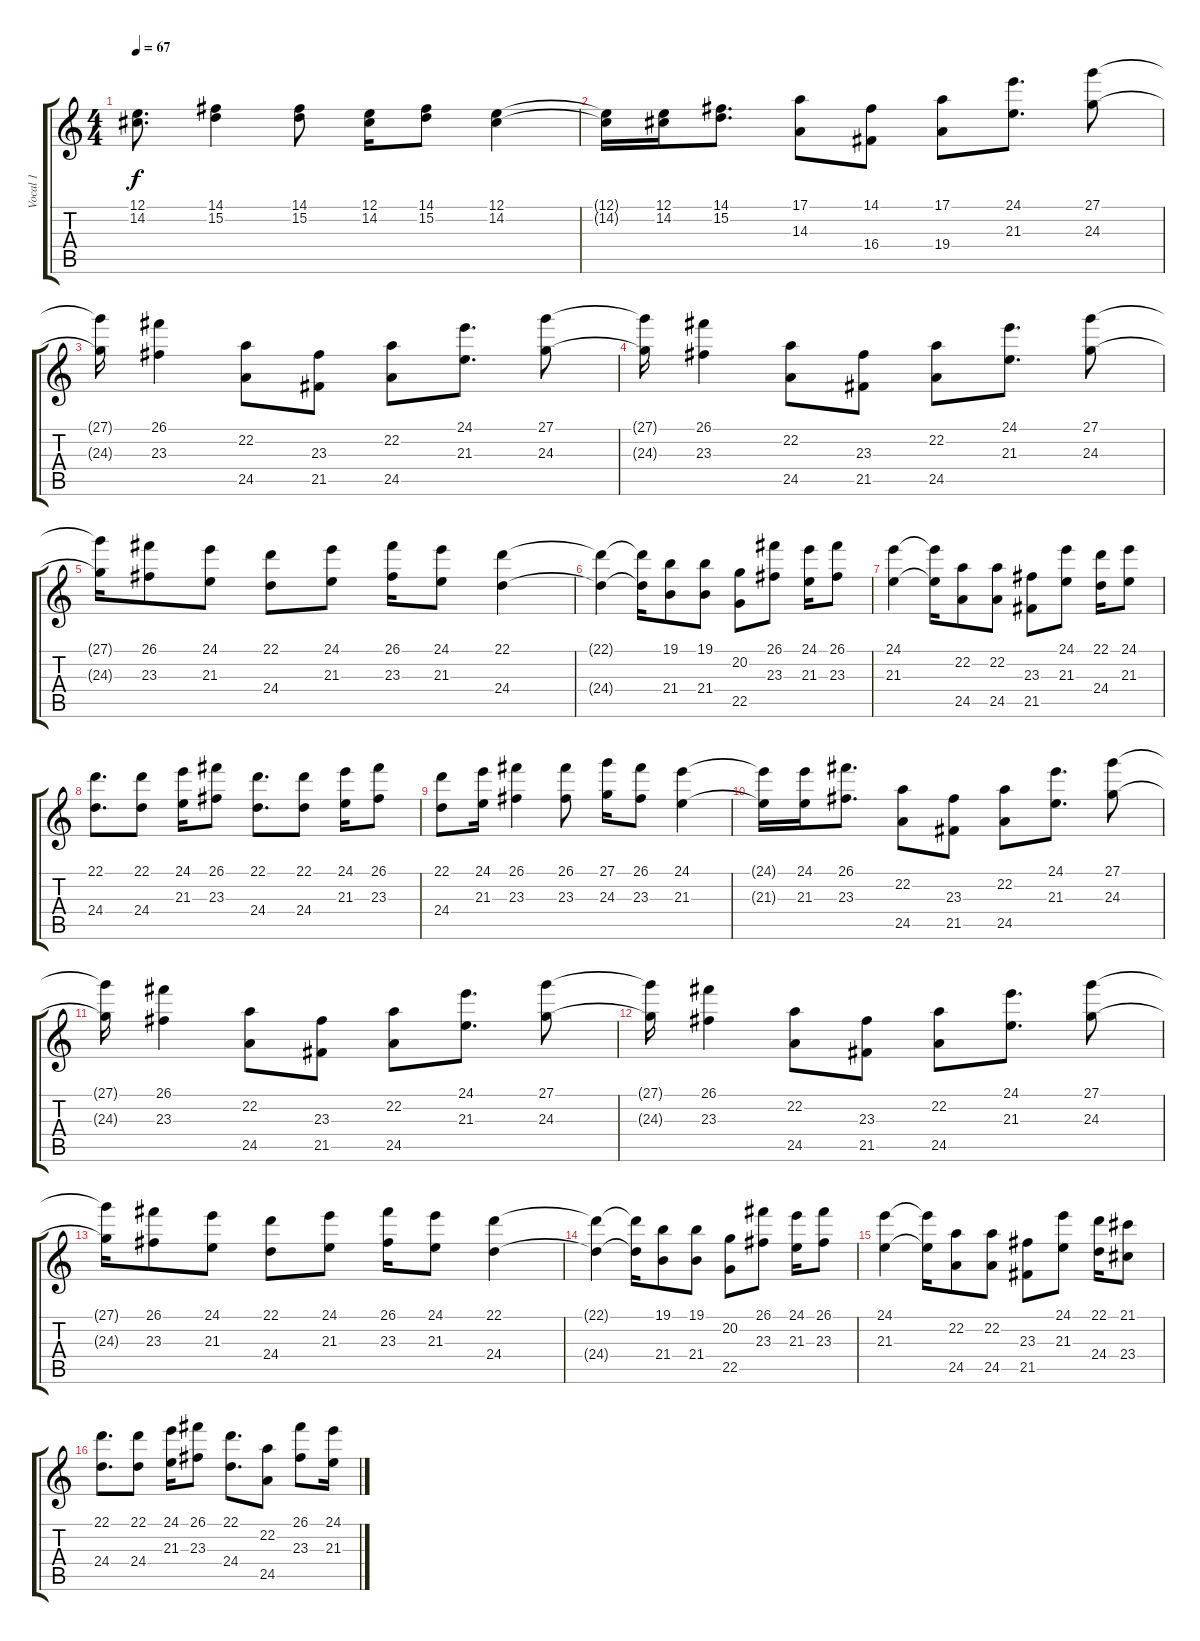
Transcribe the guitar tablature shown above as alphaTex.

\track ("Vocal 1" "Vocal 1") {instrument flute}
\staff {score tabs}
\tuning (E4 B3 G3 D3 A2 E2) {hide}
\ts (4 4)
\tempo 67
\clef g2
\ks c
(12.1 14.2).8{d dy f} (14.1 15.2).4 (14.1 15.2).8 (12.1 14.2).16 (14.1 15.2).8 (12.1 14.2).4 |
(12.1{t} 14.2{t}).16 (12.1 14.2).16 (14.1 15.2).8{d} (17.1 14.3).8 (14.1 16.4).8 (17.1 19.4).8 (24.1 21.3).8{d} (27.1 24.3).8 |
(27.1{t} 24.3{t}).16 (26.1 23.3).4 (22.2 24.5).8 (23.3 21.5).8 (22.2 24.5).8 (24.1 21.3).8{d} (27.1 24.3).8 |
(27.1{t} 24.3{t}).16 (26.1 23.3).4 (22.2 24.5).8 (23.3 21.5).8 (22.2 24.5).8 (24.1 21.3).8{d} (27.1 24.3).8 |
(27.1{t} 24.3{t}).16 (26.1 23.3).8 (24.1 21.3).8 (22.1 24.4).8 (24.1 21.3).8 (26.1 23.3).16 (24.1 21.3).8 (22.1 24.4).4 |
(22.1{t} 24.4{t}).4 (22.1{t} 24.4{t}).16 (19.1 21.4).8 (19.1 21.4).8 (20.2 22.5).8 (26.1 23.3).8 (24.1 21.3).16 (26.1 23.3).8 |
(24.1 21.3).4 (24.1{t} 21.3{t}).16 (22.2 24.5).8 (22.2 24.5).8 (23.3 21.5).8 (24.1 21.3).8 (22.1 24.4).16 (24.1 21.3).8 |
(22.1 24.4).8{d} (22.1 24.4).8 (24.1 21.3).16 (26.1 23.3).8 (22.1 24.4).8{d} (22.1 24.4).8 (24.1 21.3).16 (26.1 23.3).8 |
(22.1 24.4).8 (24.1 21.3).16 (26.1 23.3).4 (26.1 23.3).8 (27.1 24.3).16 (26.1 23.3).8 (24.1 21.3).4 |
(24.1{t} 21.3{t}).16 (24.1 21.3).16 (26.1 23.3).8{d} (22.2 24.5).8 (23.3 21.5).8 (22.2 24.5).8 (24.1 21.3).8{d} (27.1 24.3).8 |
(27.1{t} 24.3{t}).16 (26.1 23.3).4 (22.2 24.5).8 (23.3 21.5).8 (22.2 24.5).8 (24.1 21.3).8{d} (27.1 24.3).8 |
(27.1{t} 24.3{t}).16 (26.1 23.3).4 (22.2 24.5).8 (23.3 21.5).8 (22.2 24.5).8 (24.1 21.3).8{d} (27.1 24.3).8 |
(27.1{t} 24.3{t}).16 (26.1 23.3).8 (24.1 21.3).8 (22.1 24.4).8 (24.1 21.3).8 (26.1 23.3).16 (24.1 21.3).8 (22.1 24.4).4 |
(22.1{t} 24.4{t}).4 (22.1{t} 24.4{t}).16 (19.1 21.4).8 (19.1 21.4).8 (20.2 22.5).8 (26.1 23.3).8 (24.1 21.3).16 (26.1 23.3).8 |
(24.1 21.3).4 (24.1{t} 21.3{t}).16 (22.2 24.5).8 (22.2 24.5).8 (23.3 21.5).8 (24.1 21.3).8 (22.1 24.4).16 (21.1 23.4).8 |
(22.1 24.4).8{d} (22.1 24.4).8 (24.1 21.3).16 (26.1 23.3).8 (22.1 24.4).8{d} (22.2 24.5).8 (26.1 23.3).8 (24.1 21.3).16
